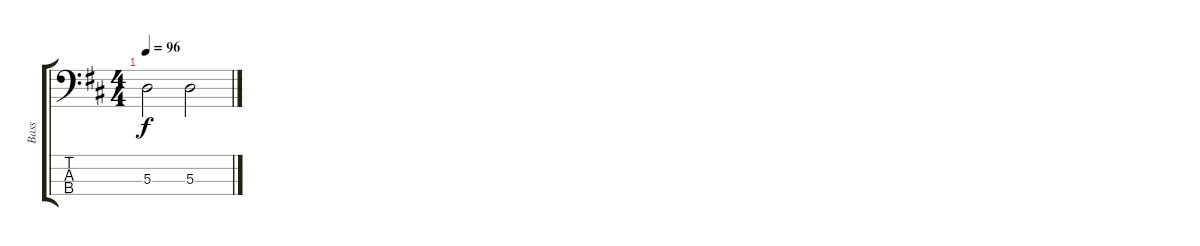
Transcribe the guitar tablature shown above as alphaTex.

\track ("Bass" "Bass") {instrument acousticbass}
\staff {score tabs}
\tuning (G2 D2 A1 E1) {hide}
\ts (4 4)
\tempo 96
\clef f4
\ks d
5.3.2{dy f} 5.3.2
